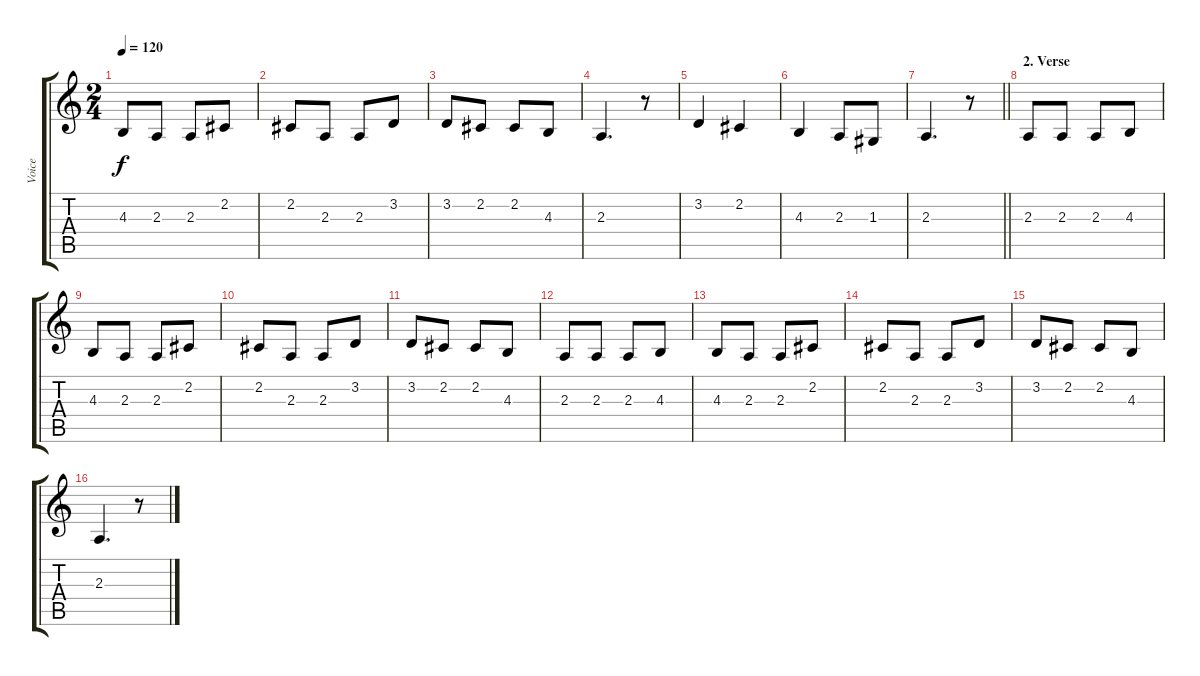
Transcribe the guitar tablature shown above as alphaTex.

\track ("Voice" "Voice") {instrument altosax}
\staff {score tabs}
\tuning (E4 B3 G3 D3 A2 E2) {hide}
\ts (2 4)
\tempo 120
\clef g2
\ks c
4.3.8{dy f} 2.3.8 2.3.8 2.2.8 |
2.2.8 2.3.8 2.3.8 3.2.8 |
3.2.8 2.2.8 2.2.8 4.3.8 |
2.3.4{d} r.8 |
3.2.4 2.2.4 |
4.3.4 2.3.8 1.3.8 |
\barLineRight lightlight
2.3.4{d} r.8 |
\section ("" "2. Verse")
2.3.8 2.3.8 2.3.8 4.3.8 |
4.3.8 2.3.8 2.3.8 2.2.8 |
2.2.8 2.3.8 2.3.8 3.2.8 |
3.2.8 2.2.8 2.2.8 4.3.8 |
2.3.8 2.3.8 2.3.8 4.3.8 |
4.3.8 2.3.8 2.3.8 2.2.8 |
2.2.8 2.3.8 2.3.8 3.2.8 |
3.2.8 2.2.8 2.2.8 4.3.8 |
2.3.4{d} r.8
